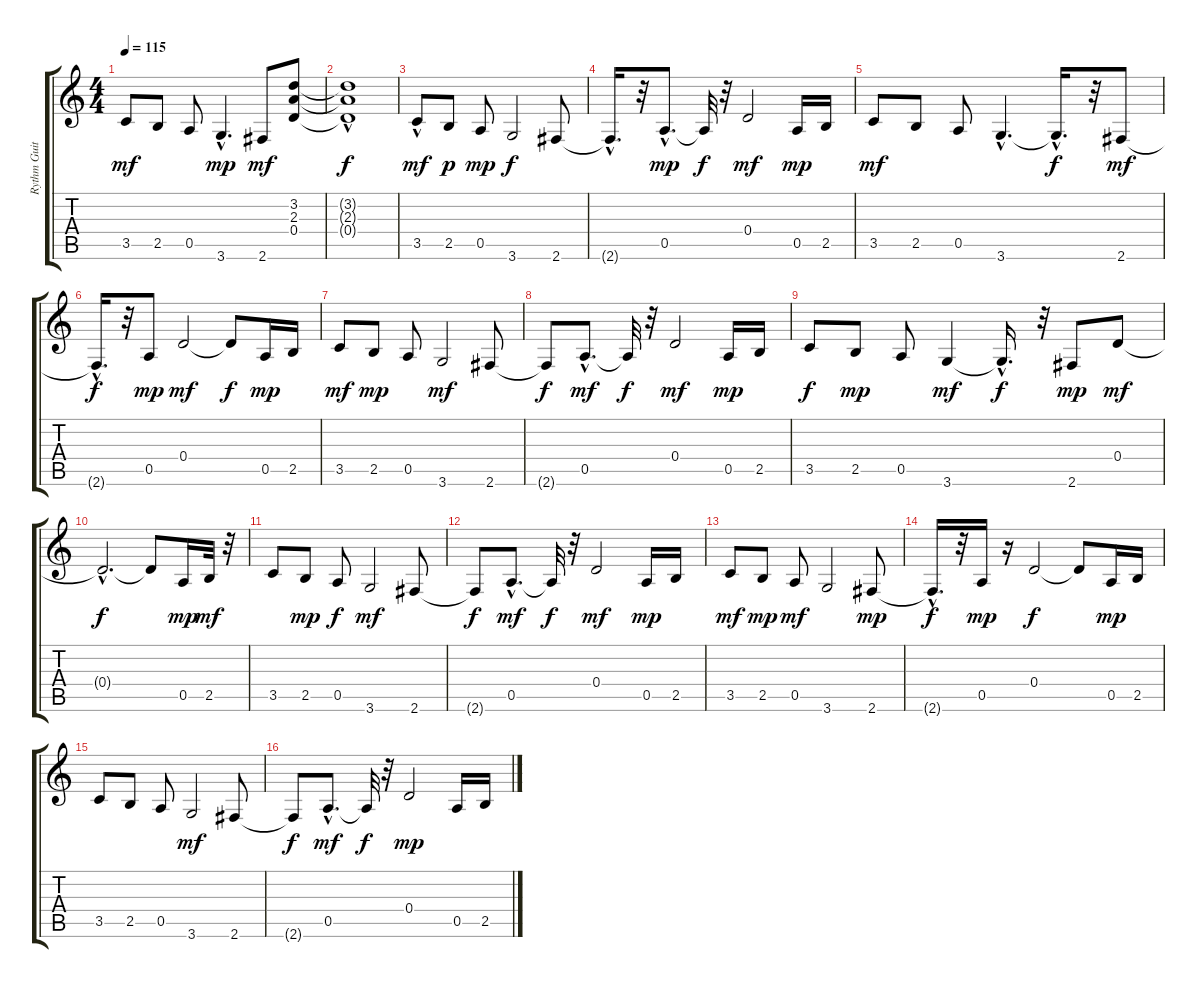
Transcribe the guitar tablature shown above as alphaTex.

\track ("Rythm Guitar" "Rythm Guit") {instrument overdrivenguitar}
\staff {score tabs}
\tuning (E4 B3 G3 D3 A2 E2) {hide}
\ts (4 4)
\tempo 115
\clef g2
\ks c
3.5.8{dy mf} 2.5.8 0.5.8 3.6{hac}.4{d dy mp} 2.6.8{dy mf} (3.2 2.3 0.4).8 |
(3.2{hac t} 2.3{t} 0.4{hac t}).1{dy f} |
3.5{hac}.8{dy mf} 2.5.8{dy p} 0.5.8{dy mp} 3.6.2{dy f} 2.6.8 |
2.6{hac t}.16{d} r.32 0.5{hac}.8{d dy mp} 0.5{t}.32{dy f} r.32 0.4.2{dy mf} 0.5.16{dy mp} 2.5.16 |
3.5.8{dy mf} 2.5.8 0.5.8 3.6{hac}.4{d} 3.6{hac t}.16{d dy f} r.32 2.6.8{dy mf} |
2.6{hac t}.16{d dy f} r.32 0.5.8{dy mp} 0.4.2{dy mf} 0.4{t}.8{dy f} 0.5.16{dy mp} 2.5.16 |
3.5.8{dy mf} 2.5.8{dy mp} 0.5.8 3.6.2{dy mf} 2.6.8 |
2.6{t}.8{dy f} 0.5{hac}.8{d dy mf} 0.5{t}.32{dy f} r.32 0.4.2{dy mf} 0.5.16{dy mp} 2.5.16 |
3.5.8{dy f} 2.5.8{dy mp} 0.5.8 3.6.4{dy mf} 3.6{hac t}.16{d dy f} r.32 2.6.8{dy mp} 0.4.8{dy mf} |
0.4{hac t}.2{d dy f} 0.4{t}.8 0.5.16{dy mp} 2.5.32{dy mf} r.32 |
3.5.8 2.5.8{dy mp} 0.5.8{dy f} 3.6.2{dy mf} 2.6.8 |
2.6{t}.8{dy f} 0.5{hac}.8{d dy mf} 0.5{t}.32{dy f} r.32 0.4.2{dy mf} 0.5.16{dy mp} 2.5.16 |
3.5.8{dy mf} 2.5.8{dy mp} 0.5.8{dy mf} 3.6.2 2.6.8{dy mp} |
2.6{hac t}.16{d dy f} r.32 0.5.16{dy mp} r.16 0.4.2{dy f} 0.4{t}.8 0.5.16{dy mp} 2.5.16 |
3.5.8 2.5.8 0.5.8 3.6.2{dy mf} 2.6.8 |
2.6{t}.8{dy f} 0.5{hac}.8{d dy mf} 0.5{t}.32{dy f} r.32 0.4.2{dy mp} 0.5.16 2.5.16
